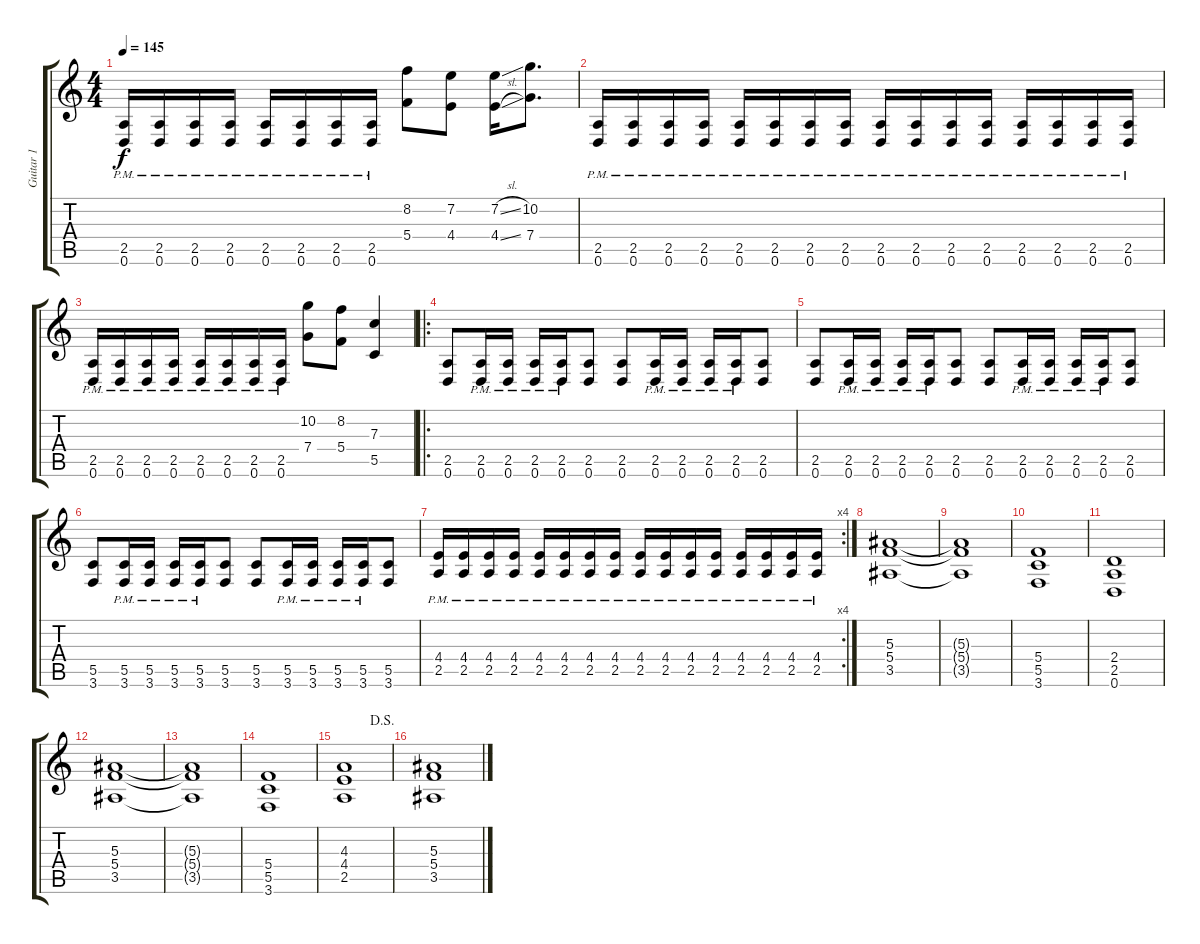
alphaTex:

\track ("Guitar 1" "Guitar 1") {instrument distortionguitar}
\staff {score tabs}
\tuning (D4 A3 F3 C3 G2 D2) {hide}
\ts (4 4)
\tempo 145
\clef g2
\ks c
(2.5{pm} 0.6{pm}).16{dy f} (2.5{pm} 0.6{pm}).16 (2.5{pm} 0.6{pm}).16 (2.5{pm} 0.6{pm}).16 (2.5{pm} 0.6{pm}).16 (2.5{pm} 0.6{pm}).16 (2.5{pm} 0.6{pm}).16 (2.5{pm} 0.6{pm}).16 (8.2 5.4).8 (7.2 4.4).8 (7.2{sl} 4.4{sl}).16 (10.2 7.4).8{d} |
(2.5{pm} 0.6{pm}).16 (2.5{pm} 0.6{pm}).16 (2.5{pm} 0.6{pm}).16 (2.5{pm} 0.6{pm}).16 (2.5{pm} 0.6{pm}).16 (2.5{pm} 0.6{pm}).16 (2.5{pm} 0.6{pm}).16 (2.5{pm} 0.6{pm}).16 (2.5{pm} 0.6{pm}).16 (2.5{pm} 0.6{pm}).16 (2.5{pm} 0.6{pm}).16 (2.5{pm} 0.6{pm}).16 (2.5{pm} 0.6{pm}).16 (2.5{pm} 0.6{pm}).16 (2.5{pm} 0.6{pm}).16 (2.5{pm} 0.6{pm}).16 |
(2.5{pm} 0.6{pm}).16 (2.5{pm} 0.6{pm}).16 (2.5{pm} 0.6{pm}).16 (2.5{pm} 0.6{pm}).16 (2.5{pm} 0.6{pm}).16 (2.5{pm} 0.6{pm}).16 (2.5{pm} 0.6{pm}).16 (2.5{pm} 0.6{pm}).16 (10.2 7.4).8 (8.2 5.4).8 (7.3 5.5).4 |
\ro
(2.5 0.6).8 (2.5{pm} 0.6{pm}).16 (2.5{pm} 0.6{pm}).16 (2.5{pm} 0.6{pm}).16 (2.5{pm} 0.6{pm}).16 (2.5 0.6).8 (2.5 0.6).8 (2.5{pm} 0.6{pm}).16 (2.5{pm} 0.6{pm}).16 (2.5{pm} 0.6{pm}).16 (2.5{pm} 0.6{pm}).16 (2.5 0.6).8 |
(2.5 0.6).8 (2.5{pm} 0.6{pm}).16 (2.5{pm} 0.6{pm}).16 (2.5{pm} 0.6{pm}).16 (2.5{pm} 0.6{pm}).16 (2.5 0.6).8 (2.5 0.6).8 (2.5{pm} 0.6{pm}).16 (2.5{pm} 0.6{pm}).16 (2.5{pm} 0.6{pm}).16 (2.5{pm} 0.6{pm}).16 (2.5 0.6).8 |
(5.5 3.6).8 (5.5{pm} 3.6{pm}).16 (5.5{pm} 3.6{pm}).16 (5.5{pm} 3.6{pm}).16 (5.5{pm} 3.6{pm}).16 (5.5 3.6).8 (5.5 3.6).8 (5.5{pm} 3.6{pm}).16 (5.5{pm} 3.6{pm}).16 (5.5{pm} 3.6{pm}).16 (5.5{pm} 3.6{pm}).16 (5.5 3.6).8 |
\rc 4
(4.4{pm} 2.5{pm}).16 (4.4{pm} 2.5{pm}).16 (4.4{pm} 2.5{pm}).16 (4.4{pm} 2.5{pm}).16 (4.4{pm} 2.5{pm}).16 (4.4{pm} 2.5{pm}).16 (4.4{pm} 2.5{pm}).16 (4.4{pm} 2.5{pm}).16 (4.4{pm} 2.5{pm}).16 (4.4{pm} 2.5{pm}).16 (4.4{pm} 2.5{pm}).16 (4.4{pm} 2.5{pm}).16 (4.4{pm} 2.5{pm}).16 (4.4{pm} 2.5{pm}).16 (4.4{pm} 2.5{pm}).16 (4.4{pm} 2.5{pm}).16 |
(5.3 5.4 3.5).1 |
(5.3{t} 5.4{t} 3.5{t}).1 |
(5.4 5.5 3.6).1 |
(2.4 2.5 0.6).1 |
(5.3 5.4 3.5).1 |
(5.3{t} 5.4{t} 3.5{t}).1 |
(5.4 5.5 3.6).1 |
\jump dalsegno
(4.3 4.4 2.5).1 |
(5.3 5.4 3.5).1
